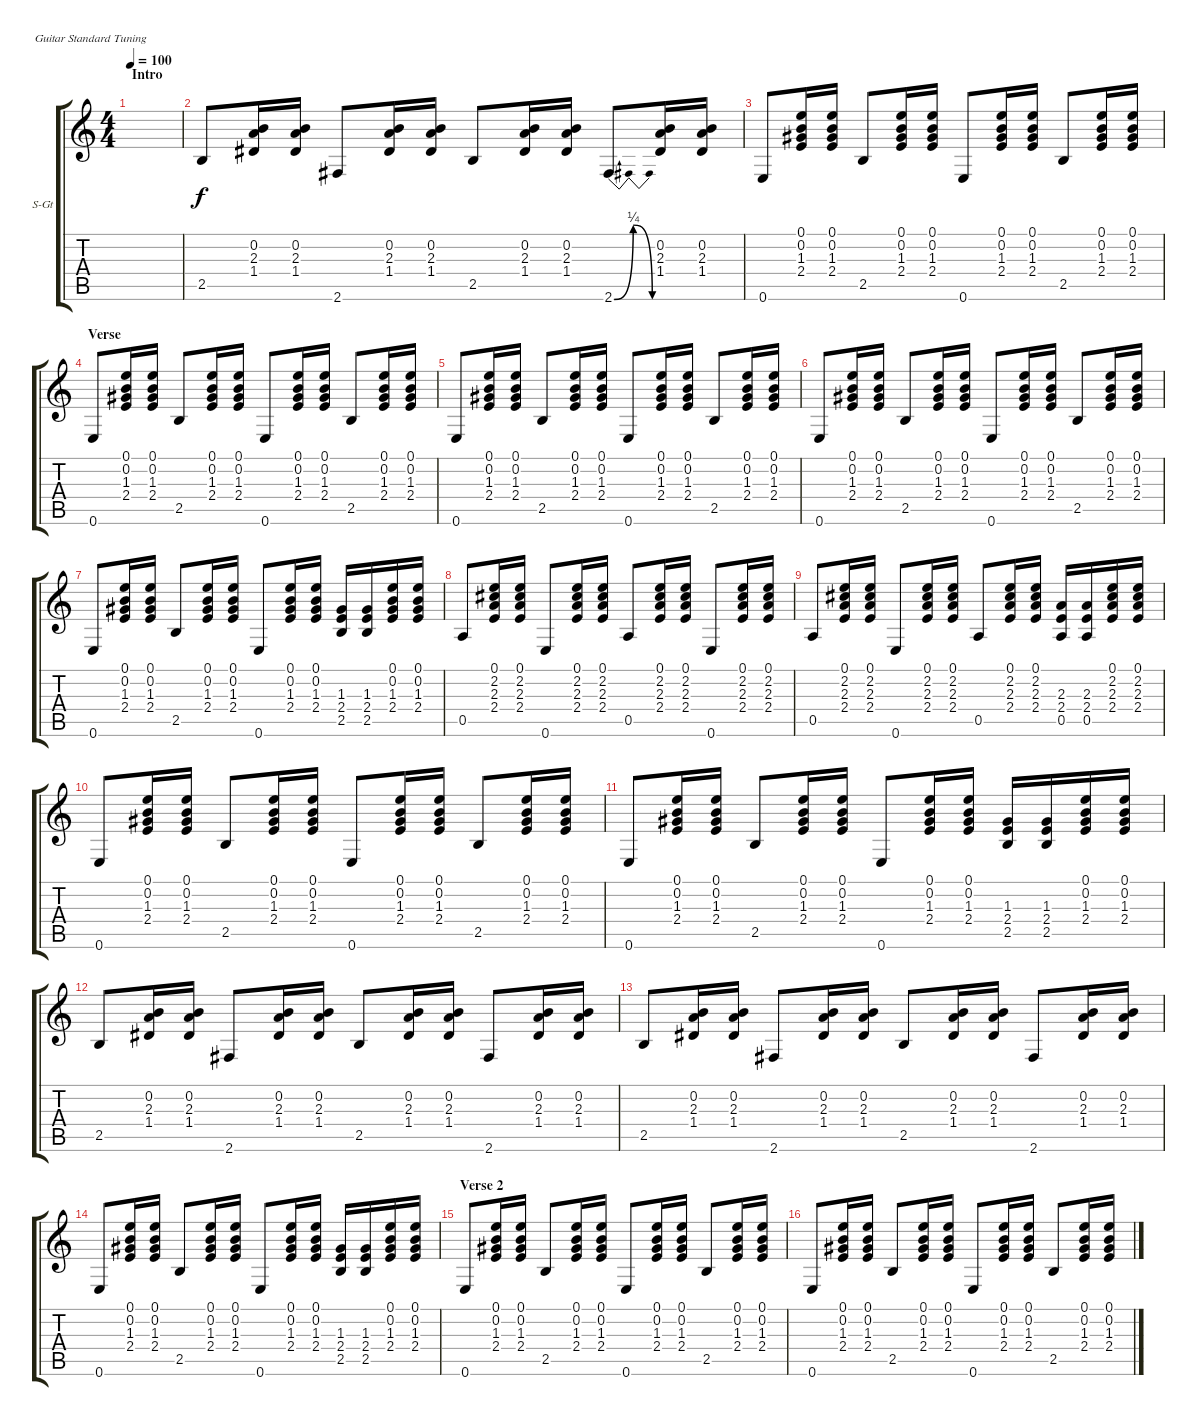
\defaultSystemsLayout 4
\bracketExtendMode groupsimilarinstruments
\firstSystemTrackNameOrientation horizontal
\otherSystemsTrackNameOrientation horizontal
\track ("Steel Guitar" "S-Gt") {instrument acousticguitarsteel}
\staff {score tabs}
\tuning (E4 B3 G3 D3 A2 E2)
\ts (4 4)
\section ("" "Intro")
\tempo 100
\clef g2
\ks c
|
2.5.8 (1.4 2.3 0.2).16 (0.2 2.3 1.4).16 2.6.8 (1.4 2.3 0.2).16 (1.4 2.3 0.2).16 2.5.8 (1.4 2.3 0.2).16 (0.2 2.3 1.4).16 2.6{be (bendrelease 0 0 16.2 1 27.599999999999998 1 43.199999999999996 0)}.8 (1.4 2.3 0.2).16 (1.4 2.3 0.2).16 |
0.6.8 (2.4 1.3 0.2 0.1).16 (0.2 1.3 2.4 0.1).16 2.5.8 (2.4 1.3 0.2 0.1).16 (2.4 1.3 0.2 0.1).16 0.6.8 (2.4 1.3 0.2 0.1).16 (0.2 1.3 2.4 0.1).16 2.5.8 (2.4 1.3 0.2 0.1).16 (2.4 1.3 0.2 0.1).16 |
\section ("" "Verse")
0.6.8 (2.4 1.3 0.2 0.1).16 (0.2 1.3 2.4 0.1).16 2.5.8 (2.4 1.3 0.2 0.1).16 (2.4 1.3 0.2 0.1).16 0.6.8 (2.4 1.3 0.2 0.1).16 (0.2 1.3 2.4 0.1).16 2.5.8 (2.4 1.3 0.2 0.1).16 (2.4 1.3 0.2 0.1).16 |
0.6.8 (2.4 1.3 0.2 0.1).16 (0.2 1.3 2.4 0.1).16 2.5.8 (2.4 1.3 0.2 0.1).16 (2.4 1.3 0.2 0.1).16 0.6.8 (2.4 1.3 0.2 0.1).16 (0.2 1.3 2.4 0.1).16 2.5.8 (2.4 1.3 0.2 0.1).16 (2.4 1.3 0.2 0.1).16 |
0.6.8 (2.4 1.3 0.2 0.1).16 (0.2 1.3 2.4 0.1).16 2.5.8 (2.4 1.3 0.2 0.1).16 (2.4 1.3 0.2 0.1).16 0.6.8 (2.4 1.3 0.2 0.1).16 (0.2 1.3 2.4 0.1).16 2.5.8 (2.4 1.3 0.2 0.1).16 (2.4 1.3 0.2 0.1).16 |
0.6.8 (2.4 1.3 0.2 0.1).16 (0.2 1.3 2.4 0.1).16 2.5.8 (2.4 1.3 0.2 0.1).16 (2.4 1.3 0.2 0.1).16 0.6.8 (2.4 1.3 0.2 0.1).16 (0.2 1.3 2.4 0.1).16 (2.4 1.3 2.5).16 (2.4 1.3 2.5).16 (2.4 1.3 0.2 0.1).16 (2.4 1.3 0.2 0.1).16 |
0.5.8 (2.4 2.3 2.2 0.1).16 (2.2 2.3 2.4 0.1).16 0.6.8 (2.4 2.3 2.2 0.1).16 (2.4 2.3 2.2 0.1).16 0.5.8 (2.4 2.3 2.2 0.1).16 (2.2 2.3 2.4 0.1).16 0.6.8 (2.4 2.3 2.2 0.1).16 (2.4 2.3 2.2 0.1).16 |
0.5.8 (2.4 2.3 2.2 0.1).16 (2.2 2.3 2.4 0.1).16 0.6.8 (2.4 2.3 2.2 0.1).16 (2.4 2.3 2.2 0.1).16 0.5.8 (2.4 2.3 2.2 0.1).16 (2.2 2.3 2.4 0.1).16 (2.4 2.3 0.5).16 (2.4 2.3 0.5).16 (2.4 2.3 2.2 0.1).16 (2.4 2.3 2.2 0.1).16 |
0.6.8 (2.4 1.3 0.2 0.1).16 (0.2 1.3 2.4 0.1).16 2.5.8 (2.4 1.3 0.2 0.1).16 (2.4 1.3 0.2 0.1).16 0.6.8 (2.4 1.3 0.2 0.1).16 (0.2 1.3 2.4 0.1).16 2.5.8 (2.4 1.3 0.2 0.1).16 (2.4 1.3 0.2 0.1).16 |
0.6.8 (2.4 1.3 0.2 0.1).16 (0.2 1.3 2.4 0.1).16 2.5.8 (2.4 1.3 0.2 0.1).16 (2.4 1.3 0.2 0.1).16 0.6.8 (2.4 1.3 0.2 0.1).16 (0.2 1.3 2.4 0.1).16 (2.4 1.3 2.5).16 (2.4 1.3 2.5).16 (2.4 1.3 0.2 0.1).16 (2.4 1.3 0.2 0.1).16 |
2.5.8 (1.4 2.3 0.2).16 (0.2 2.3 1.4).16 2.6.8 (1.4 2.3 0.2).16 (1.4 2.3 0.2).16 2.5.8 (1.4 2.3 0.2).16 (0.2 2.3 1.4).16 2.6.8 (1.4 2.3 0.2).16 (1.4 2.3 0.2).16 |
2.5.8 (1.4 2.3 0.2).16 (0.2 2.3 1.4).16 2.6.8 (1.4 2.3 0.2).16 (1.4 2.3 0.2).16 2.5.8 (1.4 2.3 0.2).16 (0.2 2.3 1.4).16 2.6.8 (1.4 2.3 0.2).16 (1.4 2.3 0.2).16 |
0.6.8 (2.4 1.3 0.2 0.1).16 (0.2 1.3 2.4 0.1).16 2.5.8 (2.4 1.3 0.2 0.1).16 (2.4 1.3 0.2 0.1).16 0.6.8 (2.4 1.3 0.2 0.1).16 (0.2 1.3 2.4 0.1).16 (2.4 1.3 2.5).16 (2.4 1.3 2.5).16 (2.4 1.3 0.2 0.1).16 (2.4 1.3 0.2 0.1).16 |
\section ("" "Verse 2")
0.6.8 (2.4 1.3 0.2 0.1).16 (0.2 1.3 2.4 0.1).16 2.5.8 (2.4 1.3 0.2 0.1).16 (2.4 1.3 0.2 0.1).16 0.6.8 (2.4 1.3 0.2 0.1).16 (0.2 1.3 2.4 0.1).16 2.5.8 (2.4 1.3 0.2 0.1).16 (2.4 1.3 0.2 0.1).16 |
0.6.8 (2.4 1.3 0.2 0.1).16 (0.2 1.3 2.4 0.1).16 2.5.8 (2.4 1.3 0.2 0.1).16 (2.4 1.3 0.2 0.1).16 0.6.8 (2.4 1.3 0.2 0.1).16 (0.2 1.3 2.4 0.1).16 2.5.8 (2.4 1.3 0.2 0.1).16 (2.4 1.3 0.2 0.1).16
